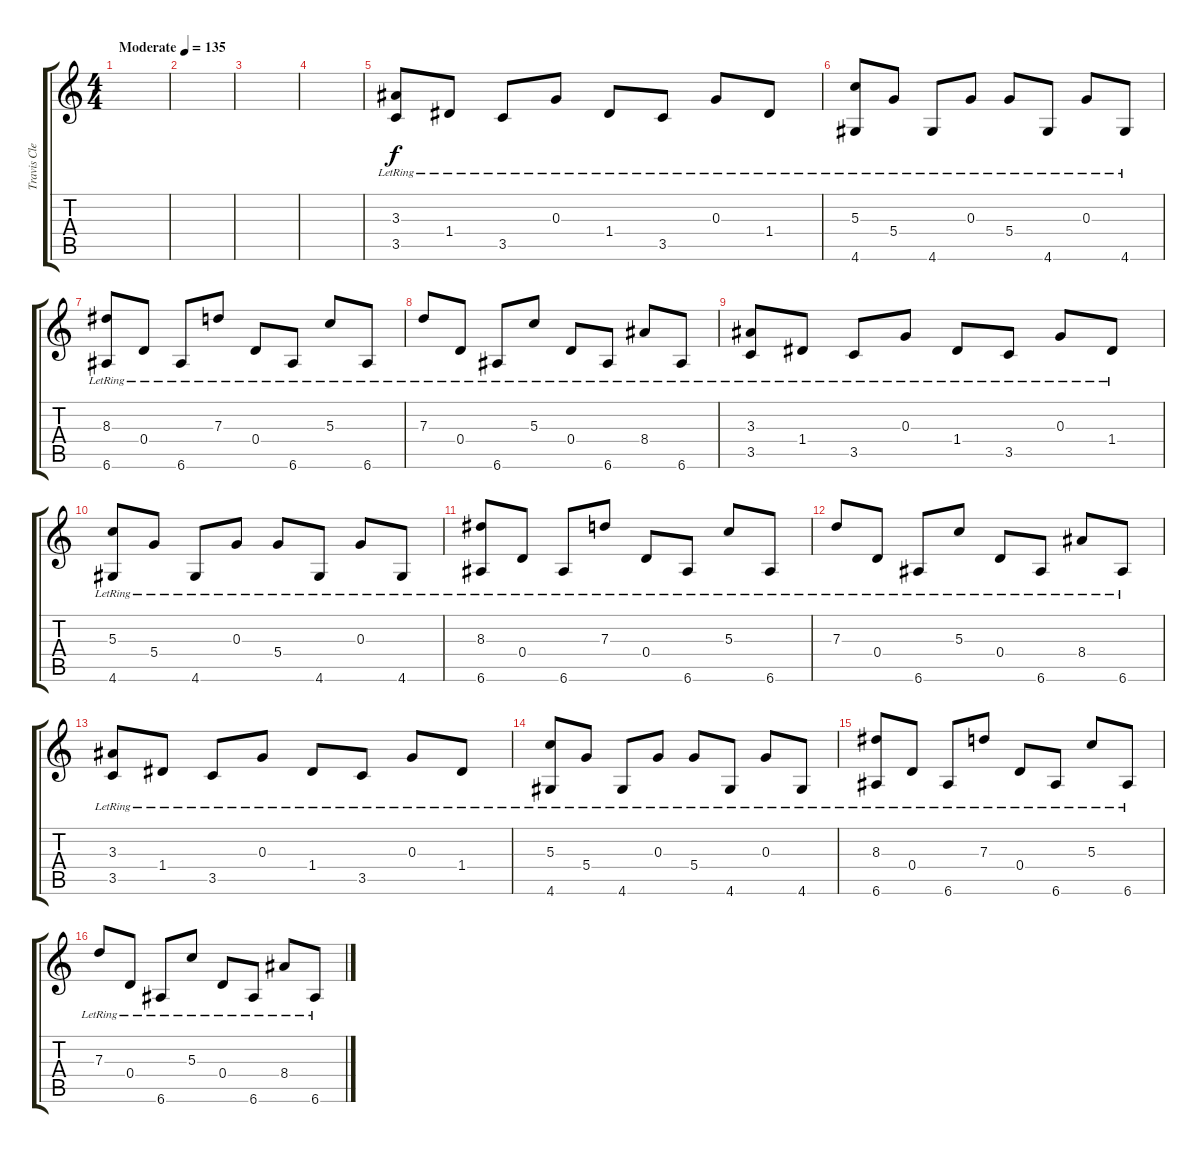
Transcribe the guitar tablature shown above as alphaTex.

\track ("Travis Clean" "Travis Cle") {instrument acousticguitarnylon}
\staff {score tabs}
\tuning (E4 B3 G3 D3 A2 E2) {hide}
\ts (4 4)
\tempo (135 "Moderate")
\clef g2
\ks c
|
|
|
|
(3.3{lr} 3.5{lr}).8 1.4{lr}.8 3.5{lr}.8 0.3{lr}.8 1.4{lr}.8 3.5{lr}.8 0.3{lr}.8 1.4{lr}.8 |
(5.3{lr} 4.6{lr}).8 5.4{lr}.8 4.6{lr}.8 0.3{lr}.8 5.4{lr}.8 4.6{lr}.8 0.3{lr}.8 4.6{lr}.8 |
(8.3{lr} 6.6{lr}).8 0.4{lr}.8 6.6{lr}.8 7.3{lr}.8 0.4{lr}.8 6.6{lr}.8 5.3{lr}.8 6.6{lr}.8 |
7.3{lr}.8 0.4{lr}.8 6.6{lr}.8 5.3{lr}.8 0.4{lr}.8 6.6{lr}.8 8.4{lr}.8 6.6{lr}.8 |
(3.3{lr} 3.5{lr}).8 1.4{lr}.8 3.5{lr}.8 0.3{lr}.8 1.4{lr}.8 3.5{lr}.8 0.3{lr}.8 1.4{lr}.8 |
(5.3{lr} 4.6{lr}).8 5.4{lr}.8 4.6{lr}.8 0.3{lr}.8 5.4{lr}.8 4.6{lr}.8 0.3{lr}.8 4.6{lr}.8 |
(8.3{lr} 6.6{lr}).8 0.4{lr}.8 6.6{lr}.8 7.3{lr}.8 0.4{lr}.8 6.6{lr}.8 5.3{lr}.8 6.6{lr}.8 |
7.3{lr}.8 0.4{lr}.8 6.6{lr}.8 5.3{lr}.8 0.4{lr}.8 6.6{lr}.8 8.4{lr}.8 6.6{lr}.8 |
(3.3{lr} 3.5{lr}).8 1.4{lr}.8 3.5{lr}.8 0.3{lr}.8 1.4{lr}.8 3.5{lr}.8 0.3{lr}.8 1.4{lr}.8 |
(5.3{lr} 4.6{lr}).8 5.4{lr}.8 4.6{lr}.8 0.3{lr}.8 5.4{lr}.8 4.6{lr}.8 0.3{lr}.8 4.6{lr}.8 |
(8.3{lr} 6.6{lr}).8 0.4{lr}.8 6.6{lr}.8 7.3{lr}.8 0.4{lr}.8 6.6{lr}.8 5.3{lr}.8 6.6{lr}.8 |
7.3{lr}.8 0.4{lr}.8 6.6{lr}.8 5.3{lr}.8 0.4{lr}.8 6.6{lr}.8 8.4{lr}.8 6.6{lr}.8
